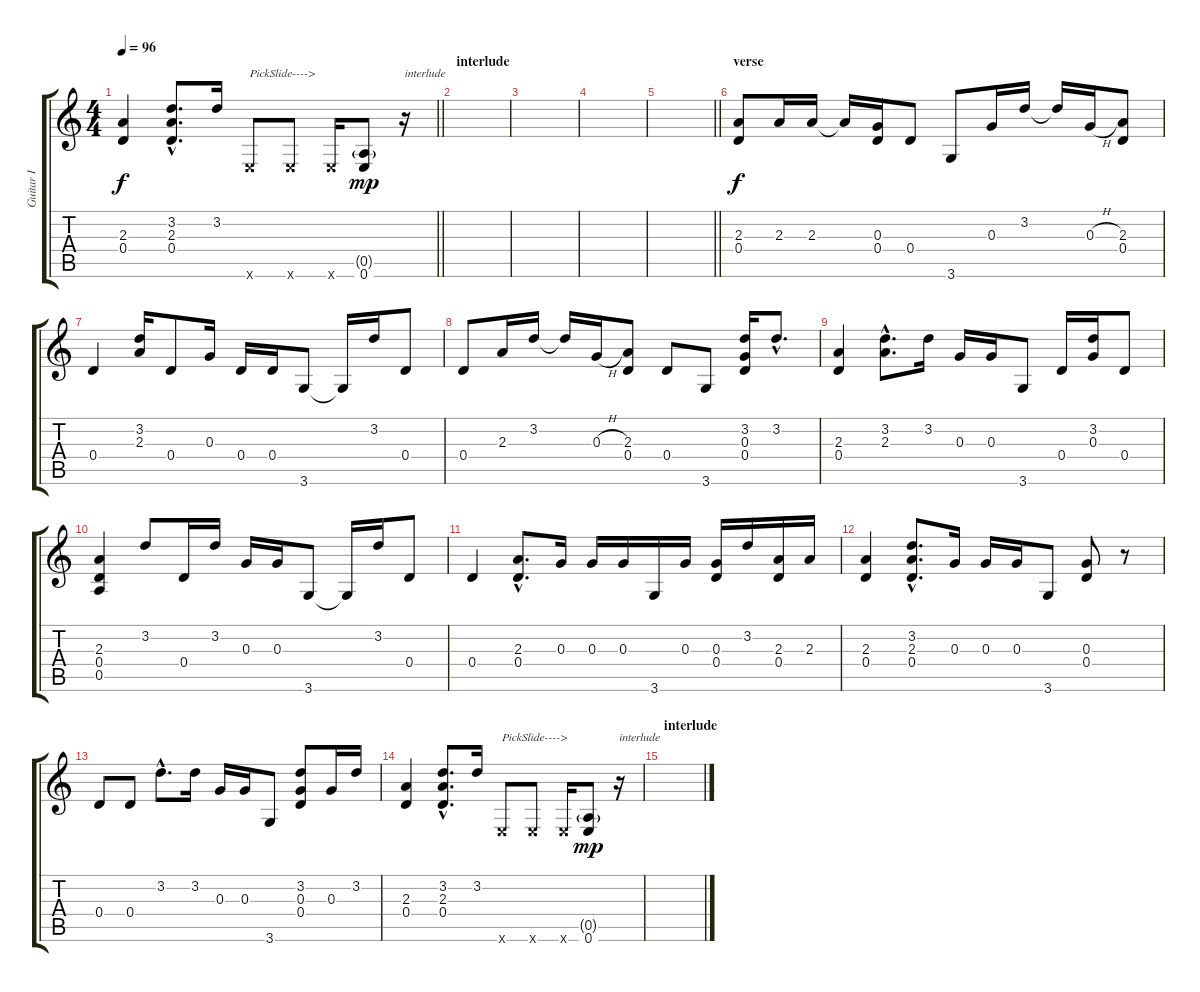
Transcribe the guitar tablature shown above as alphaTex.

\track ("Guitar I" "Guitar I") {instrument acousticguitarsteel}
\staff {score tabs}
\tuning (E4 B3 G3 D3 A2 E2) {hide}
\ts (4 4)
\tempo 96
\clef g2
\barLineRight lightlight
\ks c
(2.3 0.4).4{dy f} (3.2{hac} 2.3{hac} 0.4{hac}).8{d} 3.2.16 0.6{x}.8{txt "PickSlide---->"} 0.6{x}.8 0.6{x}.16 (0.5{g} 0.6).8{dy mp} r.16{txt "interlude"} |
\section ("" "interlude")
|
|
|
\barLineRight lightlight
|
\section ("" "verse")
(2.3 0.4).8{dy f} 2.3.16 2.3.16 2.3{t}.16 (0.3 0.4).16 0.4.8 3.6.8 0.3.16 3.2.16 3.2{t}.16 0.3{h}.16 (2.3 0.4).8 |
0.4.4 (3.2 2.3).16 0.4.8 0.3.16 0.4.16 0.4.16 3.6.8 3.6{t}.16 3.2.16 0.4.8 |
0.4.8 2.3.16 3.2.16 3.2{t}.16 0.3{h}.16 (2.3 0.4).8 0.4.8 3.6.8 (3.2 0.3 0.4).16 3.2{hac}.8{d} |
(2.3 0.4).4 (3.2{hac} 2.3{hac}).8{d} 3.2.16 0.3.16 0.3.16 3.6.8 0.4.16 (3.2 0.3).16 0.4.8 |
(2.3 0.4 0.5).4 3.2.8 0.4.16 3.2.16 0.3.16 0.3.16 3.6.8 3.6{t}.16 3.2.16 0.4.8 |
0.4.4 (2.3{hac} 0.4{hac}).8{d} 0.3.16 0.3.16 0.3.16 3.6.16 0.3.16 (0.3 0.4).16 3.2.16 (2.3 0.4).16 2.3.16 |
(2.3 0.4).4 (3.2{hac} 2.3{hac} 0.4{hac}).8{d} 0.3.16 0.3.16 0.3.16 3.6.8 (0.3 0.4).8 r.8 |
0.4.8 0.4.8 3.2{hac}.8{d} 3.2.16 0.3.16 0.3.16 3.6.8 (3.2 0.3 0.4).8 0.3.16 3.2.16 |
(2.3 0.4).4 (3.2{hac} 2.3{hac} 0.4{hac}).8{d} 3.2.16 0.6{x}.8{txt "PickSlide---->"} 0.6{x}.8 0.6{x}.16 (0.5{g} 0.6).8{dy mp} r.16{txt "interlude"} |
\section ("" "interlude")
